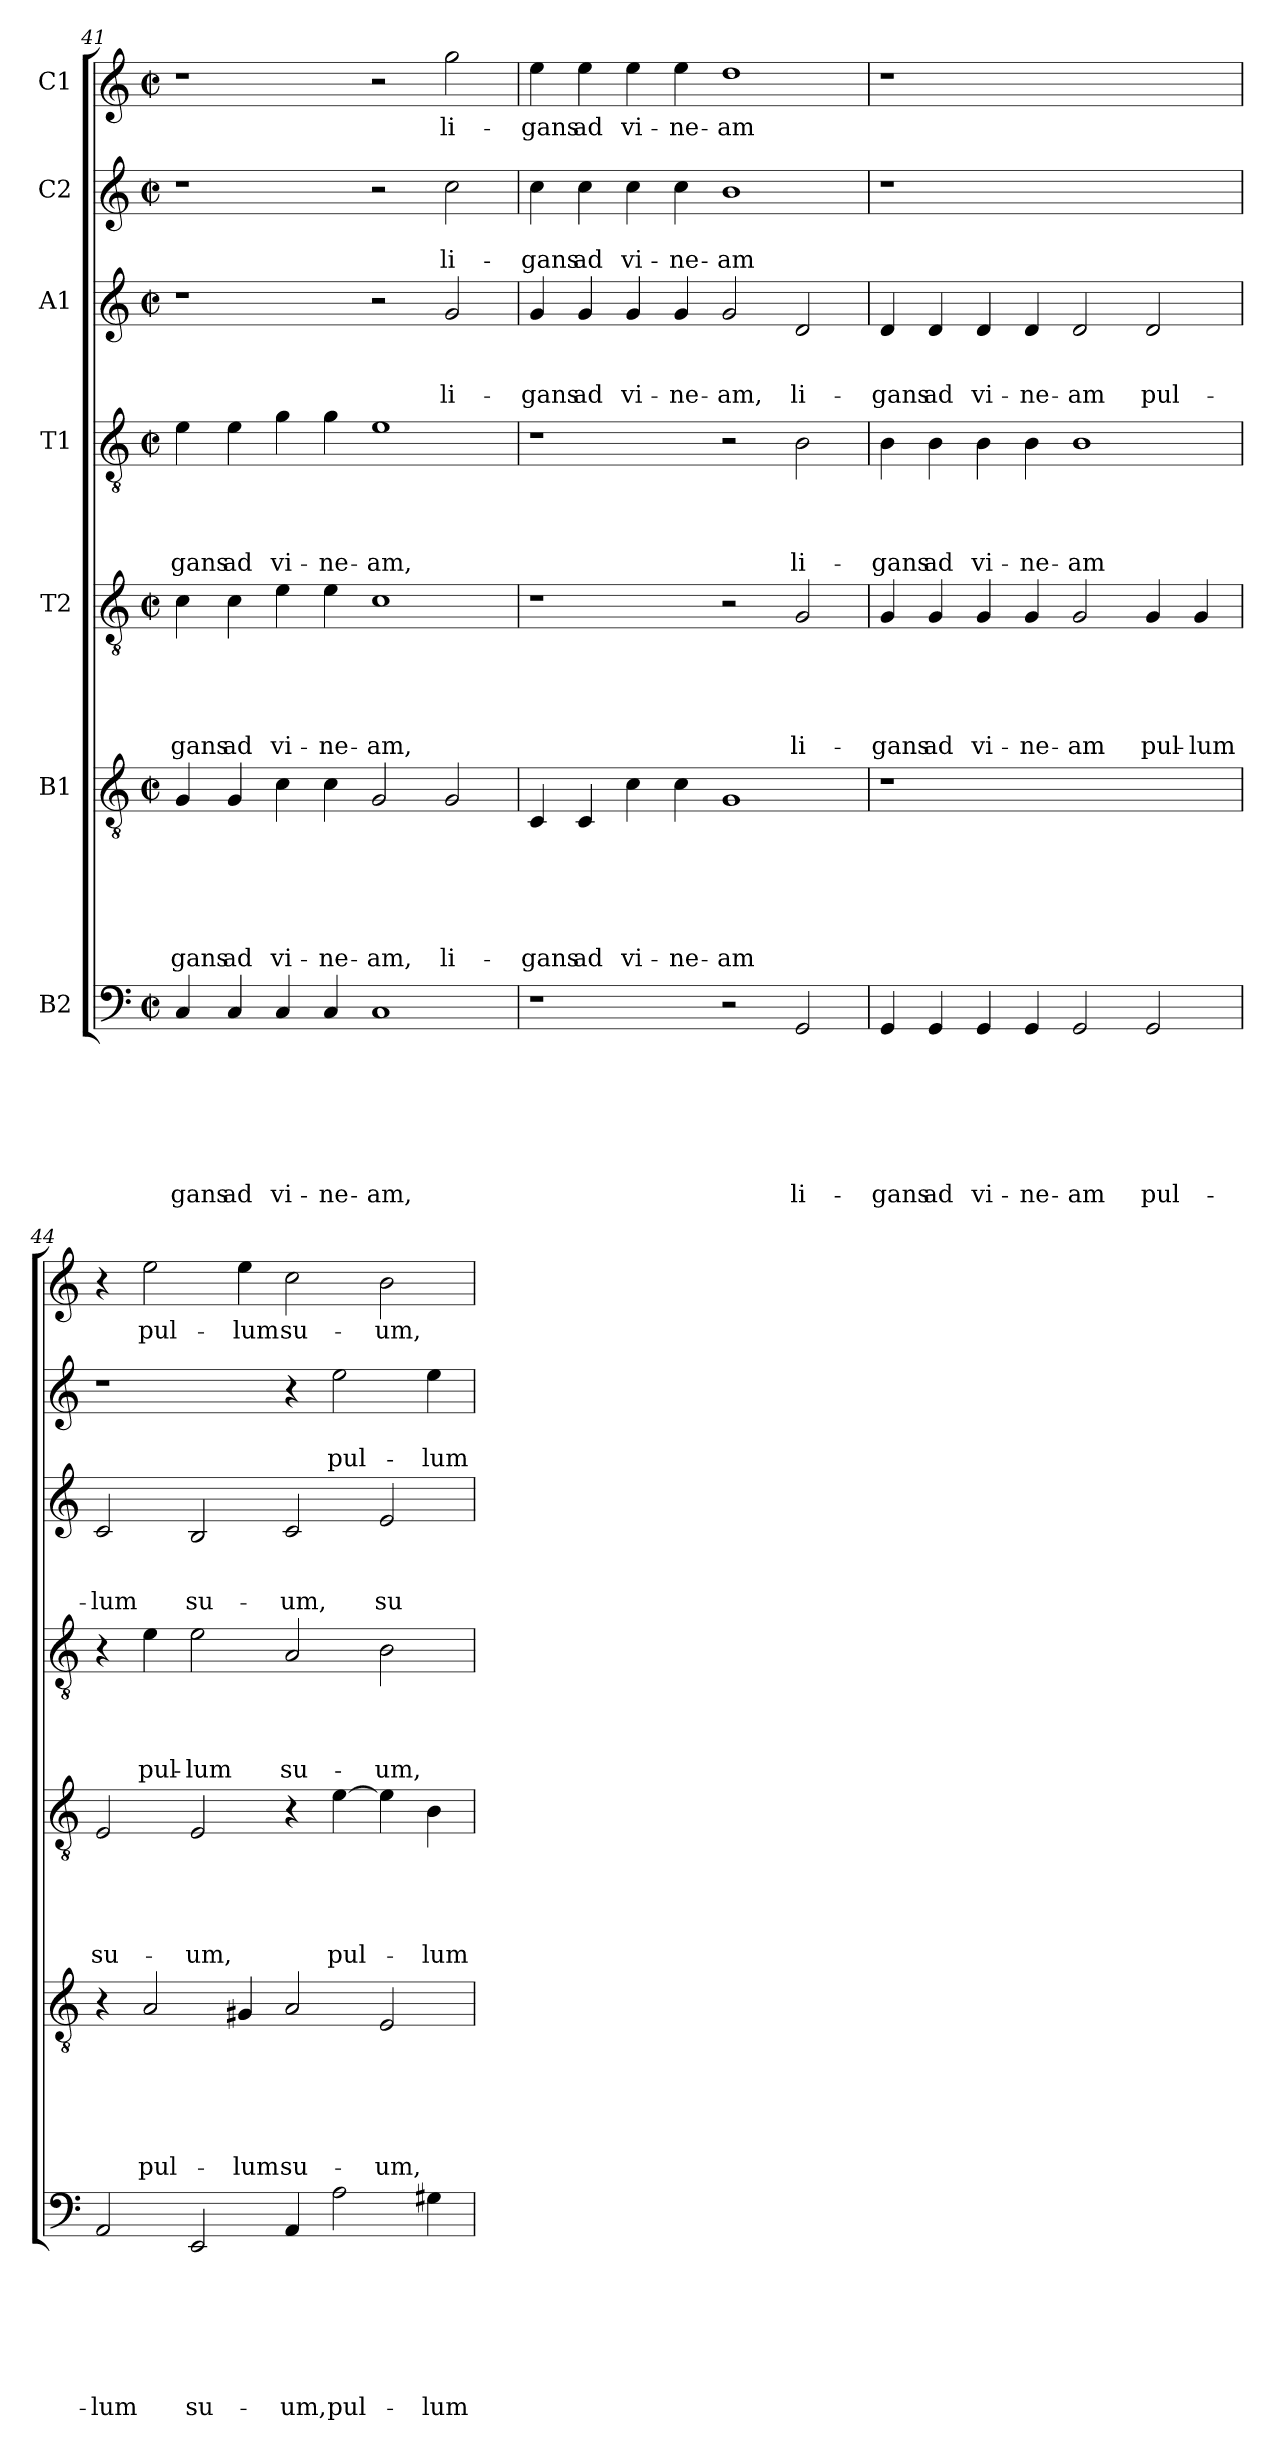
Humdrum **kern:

**kern	**text	**text	**text	**text	**text	**text	**text	**kern	**text	**text	**text	**text	**text	**text	**kern	**text	**text	**text	**text	**text	**kern	**text	**text	**text	**text	**kern	**text	**text	**text	**kern	**text	**text	**kern	**text
*part7	*part7	*part7	*part7	*part7	*part7	*part7	*part7	*part6	*part6	*part6	*part6	*part6	*part6	*part6	*part5	*part5	*part5	*part5	*part5	*part5	*part4	*part4	*part4	*part4	*part4	*part3	*part3	*part3	*part3	*part2	*part2	*part2	*part1	*part1
*staff7	*staff7	*staff7	*staff7	*staff7	*staff7	*staff7	*staff7	*staff6	*staff6	*staff6	*staff6	*staff6	*staff6	*staff6	*staff5	*staff5	*staff5	*staff5	*staff5	*staff5	*staff4	*staff4	*staff4	*staff4	*staff4	*staff3	*staff3	*staff3	*staff3	*staff2	*staff2	*staff2	*staff1	*staff1
*I"B2	*	*	*	*	*	*	*	*I"B1	*	*	*	*	*	*	*I"T2	*	*	*	*	*	*I"T1	*	*	*	*	*I"A1	*	*	*	*I"C2	*	*	*I"C1	*
*clefF4	*	*	*	*	*	*	*	*clefGv2	*	*	*	*	*	*	*clefGv2	*	*	*	*	*	*clefGv2	*	*	*	*	*clefG2	*	*	*	*clefG2	*	*	*clefG2	*
*k[]	*	*	*	*	*	*	*	*k[]	*	*	*	*	*	*	*k[]	*	*	*	*	*	*k[]	*	*	*	*	*k[]	*	*	*	*k[]	*	*	*k[]	*
*C:	*	*	*	*	*	*	*	*C:	*	*	*	*	*	*	*C:	*	*	*	*	*	*C:	*	*	*	*	*C:	*	*	*	*C:	*	*	*C:	*
*M2/2	*	*	*	*	*	*	*	*M2/2	*	*	*	*	*	*	*M2/2	*	*	*	*	*	*M2/2	*	*	*	*	*M2/2	*	*	*	*M2/2	*	*	*M2/2	*
*met(c|)	*	*	*	*	*	*	*	*met(c|)	*	*	*	*	*	*	*met(c|)	*	*	*	*	*	*met(c|)	*	*	*	*	*met(c|)	*	*	*	*met(c|)	*	*	*met(c|)	*
=41	=41	=41	=41	=41	=41	=41	=41	=41	=41	=41	=41	=41	=41	=41	=41	=41	=41	=41	=41	=41	=41	=41	=41	=41	=41	=41	=41	=41	=41	=41	=41	=41	=41	=41
!	!	!	!	!	!	!	!LO:LY:b	!	!	!	!	!	!	!LO:LY:b	!	!	!	!	!	!LO:LY:b	!	!	!	!	!LO:LY:b	!	!	!	!	!	!	!	!	!
4C/	.	.	.	.	.	.	-gans	4G/	.	.	.	.	.	-gans	4c\	.	.	.	.	-gans	4e\	.	.	.	-gans	1r	.	.	.	1r	.	.	1r	.
!	!	!	!	!	!	!	!LO:LY:b	!	!	!	!	!	!	!LO:LY:b	!	!	!	!	!	!LO:LY:b	!	!	!	!	!LO:LY:b	!	!	!	!	!	!	!	!	!
4C/	.	.	.	.	.	.	ad	4G/	.	.	.	.	.	ad	4c\	.	.	.	.	ad	4e\	.	.	.	ad	.	.	.	.	.	.	.	.	.
!	!	!	!	!	!	!	!LO:LY:b	!	!	!	!	!	!	!LO:LY:b	!	!	!	!	!	!LO:LY:b	!	!	!	!	!LO:LY:b	!	!	!	!	!	!	!	!	!
4C/	.	.	.	.	.	.	vi-	4c\	.	.	.	.	.	vi-	4e\	.	.	.	.	vi-	4g\	.	.	.	vi-	.	.	.	.	.	.	.	.	.
!	!	!	!	!	!	!	!LO:LY:b	!	!	!	!	!	!	!LO:LY:b	!	!	!	!	!	!LO:LY:b	!	!	!	!	!LO:LY:b	!	!	!	!	!	!	!	!	!
4C/	.	.	.	.	.	.	-ne-	4c\	.	.	.	.	.	-ne-	4e\	.	.	.	.	-ne-	4g\	.	.	.	-ne-	.	.	.	.	.	.	.	.	.
!	!	!	!	!	!	!	!LO:LY:b	!	!	!	!	!	!	!LO:LY:b	!	!	!	!	!	!LO:LY:b	!	!	!	!	!LO:LY:b	!	!	!	!	!	!	!	!	!
1C	.	.	.	.	.	.	-am,	2G/	.	.	.	.	.	-am,	1c	.	.	.	.	-am,	1e	.	.	.	-am,	2r	.	.	.	2r	.	.	2r	.
!	!	!	!	!	!	!	!	!	!	!	!	!	!	!LO:LY:b	!	!	!	!	!	!	!	!	!	!	!	!	!	!	!LO:LY:b	!	!	!LO:LY:b	!	!LO:LY:b
.	.	.	.	.	.	.	.	2G/	.	.	.	.	.	li-	.	.	.	.	.	.	.	.	.	.	.	2g/	.	.	li-	2cc\	.	li-	2gg\	li-
=42	=42	=42	=42	=42	=42	=42	=42	=42	=42	=42	=42	=42	=42	=42	=42	=42	=42	=42	=42	=42	=42	=42	=42	=42	=42	=42	=42	=42	=42	=42	=42	=42	=42	=42
!	!	!	!	!	!	!	!	!	!	!	!	!	!	!LO:LY:b	!	!	!	!	!	!	!	!	!	!	!	!	!	!	!LO:LY:b	!	!	!LO:LY:b	!	!LO:LY:b
1r	.	.	.	.	.	.	.	4C/	.	.	.	.	.	-gans	1r	.	.	.	.	.	1r	.	.	.	.	4g/	.	.	-gans	4cc\	.	-gans	4ee\	-gans
!	!	!	!	!	!	!	!	!	!	!	!	!	!	!LO:LY:b	!	!	!	!	!	!	!	!	!	!	!	!	!	!	!LO:LY:b	!	!	!LO:LY:b	!	!LO:LY:b
.	.	.	.	.	.	.	.	4C/	.	.	.	.	.	ad	.	.	.	.	.	.	.	.	.	.	.	4g/	.	.	ad	4cc\	.	ad	4ee\	ad
!	!	!	!	!	!	!	!	!	!	!	!	!	!	!LO:LY:b	!	!	!	!	!	!	!	!	!	!	!	!	!	!	!LO:LY:b	!	!	!LO:LY:b	!	!LO:LY:b
.	.	.	.	.	.	.	.	4c\	.	.	.	.	.	vi-	.	.	.	.	.	.	.	.	.	.	.	4g/	.	.	vi-	4cc\	.	vi-	4ee\	vi-
!	!	!	!	!	!	!	!	!	!	!	!	!	!	!LO:LY:b	!	!	!	!	!	!	!	!	!	!	!	!	!	!	!LO:LY:b	!	!	!LO:LY:b	!	!LO:LY:b
.	.	.	.	.	.	.	.	4c\	.	.	.	.	.	-ne-	.	.	.	.	.	.	.	.	.	.	.	4g/	.	.	-ne-	4cc\	.	-ne-	4ee\	-ne-
!	!	!	!	!	!	!	!	!	!	!	!	!	!	!LO:LY:b	!	!	!	!	!	!	!	!	!	!	!	!	!	!	!LO:LY:b	!	!	!LO:LY:b	!	!LO:LY:b
2r	.	.	.	.	.	.	.	1G	.	.	.	.	.	-am	2r	.	.	.	.	.	2r	.	.	.	.	2g/	.	.	-am,	1b	.	-am	1dd	-am
!	!	!	!	!	!	!	!LO:LY:b	!	!	!	!	!	!	!	!	!	!	!	!	!LO:LY:b	!	!	!	!	!LO:LY:b	!	!	!	!LO:LY:b	!	!	!	!	!
2GG/	.	.	.	.	.	.	li-	.	.	.	.	.	.	.	2G/	.	.	.	.	li-	2B\	.	.	.	li-	2d/	.	.	li-	.	.	.	.	.
=43	=43	=43	=43	=43	=43	=43	=43	=43	=43	=43	=43	=43	=43	=43	=43	=43	=43	=43	=43	=43	=43	=43	=43	=43	=43	=43	=43	=43	=43	=43	=43	=43	=43	=43
!	!	!	!	!	!	!	!LO:LY:b	!	!	!	!	!	!	!	!	!	!	!	!	!LO:LY:b	!	!	!	!	!LO:LY:b	!	!	!	!LO:LY:b	!	!	!	!	!
4GG/	.	.	.	.	.	.	-gans	1r	.	.	.	.	.	.	4G/	.	.	.	.	-gans	4B\	.	.	.	-gans	4d/	.	.	-gans	1r	.	.	1r	.
!	!	!	!	!	!	!	!LO:LY:b	!	!	!	!	!	!	!	!	!	!	!	!	!LO:LY:b	!	!	!	!	!LO:LY:b	!	!	!	!LO:LY:b	!	!	!	!	!
4GG/	.	.	.	.	.	.	ad	.	.	.	.	.	.	.	4G/	.	.	.	.	ad	4B\	.	.	.	ad	4d/	.	.	ad	.	.	.	.	.
!	!	!	!	!	!	!	!LO:LY:b	!	!	!	!	!	!	!	!	!	!	!	!	!LO:LY:b	!	!	!	!	!LO:LY:b	!	!	!	!LO:LY:b	!	!	!	!	!
4GG/	.	.	.	.	.	.	vi-	.	.	.	.	.	.	.	4G/	.	.	.	.	vi-	4B\	.	.	.	vi-	4d/	.	.	vi-	.	.	.	.	.
!	!	!	!	!	!	!	!LO:LY:b	!	!	!	!	!	!	!	!	!	!	!	!	!LO:LY:b	!	!	!	!	!LO:LY:b	!	!	!	!LO:LY:b	!	!	!	!	!
4GG/	.	.	.	.	.	.	-ne-	.	.	.	.	.	.	.	4G/	.	.	.	.	-ne-	4B\	.	.	.	-ne-	4d/	.	.	-ne-	.	.	.	.	.
!	!	!	!	!	!	!	!LO:LY:b	!	!	!	!	!	!	!	!	!	!	!	!	!LO:LY:b	!	!	!	!	!LO:LY:b	!	!	!	!LO:LY:b	!	!	!	!	!
2GG/	.	.	.	.	.	.	-am	1ryy	.	.	.	.	.	.	2G/	.	.	.	.	-am	1B	.	.	.	-am	2d/	.	.	-am	1ryy	.	.	1ryy	.
!	!	!	!	!	!	!	!LO:LY:b	!	!	!	!	!	!	!	!	!	!	!	!	!LO:LY:b	!	!	!	!	!	!	!	!	!LO:LY:b	!	!	!	!	!
2GG/	.	.	.	.	.	.	pul-	.	.	.	.	.	.	.	4G/	.	.	.	.	pul-	.	.	.	.	.	2d/	.	.	pul-	.	.	.	.	.
!	!	!	!	!	!	!	!	!	!	!	!	!	!	!	!	!	!	!	!	!LO:LY:b	!	!	!	!	!	!	!	!	!	!	!	!	!	!
.	.	.	.	.	.	.	.	.	.	.	.	.	.	.	4G/	.	.	.	.	-lum	.	.	.	.	.	.	.	.	.	.	.	.	.	.
!!LO:PB:g=z
=44	=44	=44	=44	=44	=44	=44	=44	=44	=44	=44	=44	=44	=44	=44	=44	=44	=44	=44	=44	=44	=44	=44	=44	=44	=44	=44	=44	=44	=44	=44	=44	=44	=44	=44
!	!	!	!	!	!	!	!LO:LY:b	!	!	!	!	!	!	!	!	!	!	!	!	!LO:LY:b	!	!	!	!	!	!	!	!	!LO:LY:b	!	!	!	!	!
2AA/	.	.	.	.	.	.	-lum	4r	.	.	.	.	.	.	2E/	.	.	.	.	su-	4r	.	.	.	.	2c/	.	.	-lum	1r	.	.	4r	.
!	!	!	!	!	!	!	!	!	!	!	!	!	!	!LO:LY:b	!	!	!	!	!	!	!	!	!	!	!LO:LY:b	!	!	!	!	!	!	!	!	!LO:LY:b
.	.	.	.	.	.	.	.	2A/	.	.	.	.	.	pul-	.	.	.	.	.	.	4e\	.	.	.	pul-	.	.	.	.	.	.	.	2ee\	pul-
!	!	!	!	!	!	!	!LO:LY:b	!	!	!	!	!	!	!	!	!	!	!	!	!LO:LY:b	!	!	!	!	!LO:LY:b	!	!	!	!LO:LY:b	!	!	!	!	!
2EE/	.	.	.	.	.	.	su-	.	.	.	.	.	.	.	2E/	.	.	.	.	-um,	2e\	.	.	.	-lum	2B/	.	.	su-	.	.	.	.	.
!	!	!	!	!	!	!	!	!	!	!	!	!	!	!LO:LY:b	!	!	!	!	!	!	!	!	!	!	!	!	!	!	!	!	!	!	!	!LO:LY:b
.	.	.	.	.	.	.	.	4G#X/	.	.	.	.	.	-lum	.	.	.	.	.	.	.	.	.	.	.	.	.	.	.	.	.	.	4ee\	-lum
!	!	!	!	!	!	!	!LO:LY:b	!	!	!	!	!	!	!LO:LY:b	!	!	!	!	!	!	!	!	!	!	!LO:LY:b	!	!	!	!LO:LY:b	!	!	!	!	!LO:LY:b
4AA/	.	.	.	.	.	.	-um,	2A/	.	.	.	.	.	su-	4r	.	.	.	.	.	2A/	.	.	.	su-	2c/	.	.	-um,	4r	.	.	2cc\	su-
!	!	!	!	!	!	!	!LO:LY:b	!	!	!	!	!	!	!	!	!	!	!	!	!LO:LY:b	!	!	!	!	!	!	!	!	!	!	!	!LO:LY:b	!	!
2A\	.	.	.	.	.	.	pul-	.	.	.	.	.	.	.	[4e\	.	.	.	.	pul-	.	.	.	.	.	.	.	.	.	2ee\	.	pul-	.	.
!	!	!	!	!	!	!	!	!	!	!	!	!	!	!LO:LY:b	!	!	!	!	!	!	!	!	!	!	!LO:LY:b	!	!	!	!LO:LY:b	!	!	!	!	!LO:LY:b
.	.	.	.	.	.	.	.	2E/	.	.	.	.	.	-um,	4e\]	.	.	.	.	.	2B\	.	.	.	-um,	2e/	.	.	su-	.	.	.	2b\	-um,
!	!	!	!	!	!	!	!LO:LY:b	!	!	!	!	!	!	!	!	!	!	!	!	!LO:LY:b	!	!	!	!	!	!	!	!	!	!	!	!LO:LY:b	!	!
4G#X\	.	.	.	.	.	.	-lum	.	.	.	.	.	.	.	4B\	.	.	.	.	-lum	.	.	.	.	.	.	.	.	.	4ee\	.	-lum	.	.
=	=	=	=	=	=	=	=	=	=	=	=	=	=	=	=	=	=	=	=	=	=	=	=	=	=	=	=	=	=	=	=	=	=	=
*-	*-	*-	*-	*-	*-	*-	*-	*-	*-	*-	*-	*-	*-	*-	*-	*-	*-	*-	*-	*-	*-	*-	*-	*-	*-	*-	*-	*-	*-	*-	*-	*-	*-	*-
